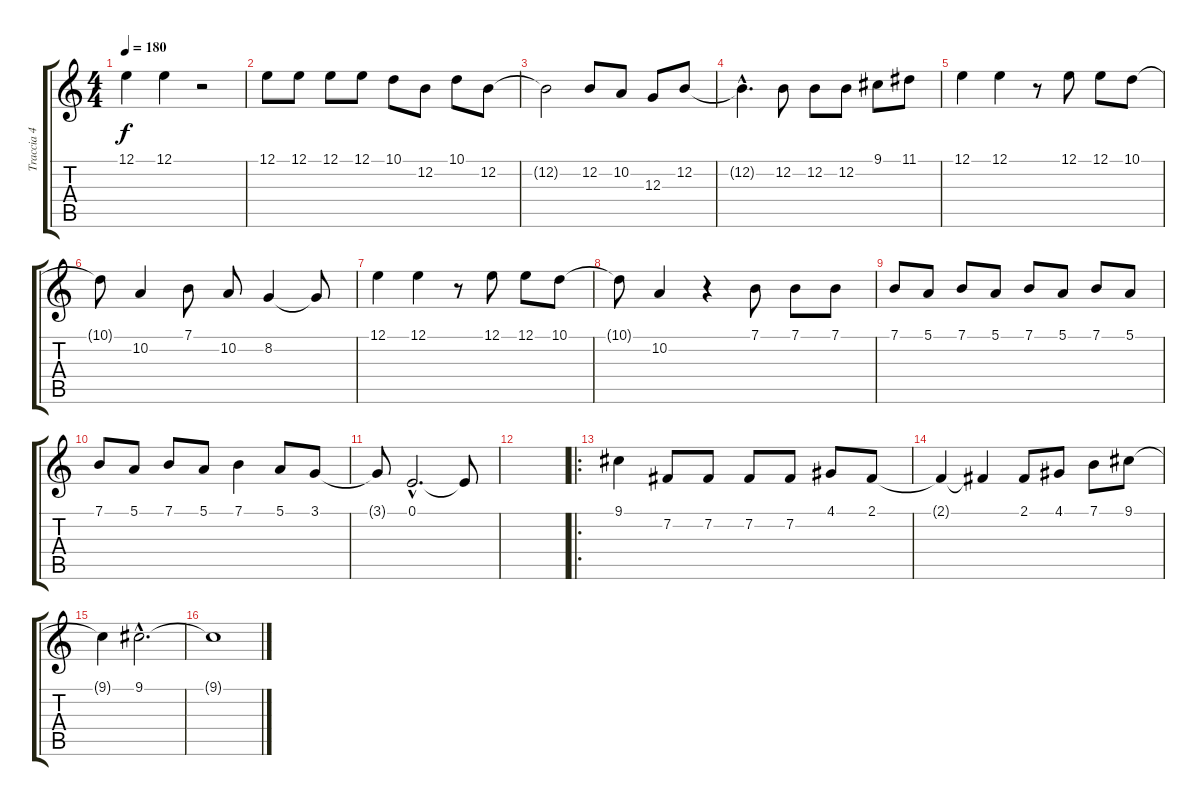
\track ("Traccia 4" "Traccia 4") {instrument lead2sawtooth}
\staff {score tabs}
\tuning (E4 B3 G3 D3 A2 E2) {hide}
\ts (4 4)
\tempo 180
\clef g2
\ks c
12.1.4{dy f} 12.1.4 r.2 |
12.1.8 12.1.8 12.1.8 12.1.8 10.1.8 12.2.8 10.1.8 12.2.8 |
12.2{t}.2 12.2.8 10.2.8 12.3.8 12.2.8 |
12.2{hac t}.4{d} 12.2.8 12.2.8 12.2.8 9.1.8 11.1.8 |
12.1.4 12.1.4 r.8 12.1.8 12.1.8 10.1.8 |
10.1{t}.8 10.2.4 7.1.8 10.2.8 8.2.4 8.2{t}.8 |
12.1.4 12.1.4 r.8 12.1.8 12.1.8 10.1.8 |
10.1{t}.8 10.2.4 r.4 7.1.8 7.1.8 7.1.8 |
7.1.8 5.1.8 7.1.8 5.1.8 7.1.8 5.1.8 7.1.8 5.1.8 |
7.1.8 5.1.8 7.1.8 5.1.8 7.1.4 5.1.8 3.1.8 |
3.1{t}.8 0.1{hac}.2{d} 0.1{t}.8 |
|
\ro
9.1.4 7.2.8 7.2.8 7.2.8 7.2.8 4.1.8 2.1.8 |
2.1{t}.4 2.1{t}.4 2.1.8 4.1.8 7.1.8 9.1.8 |
9.1{t}.4 9.1{hac}.2{d} |
9.1{t}.1
